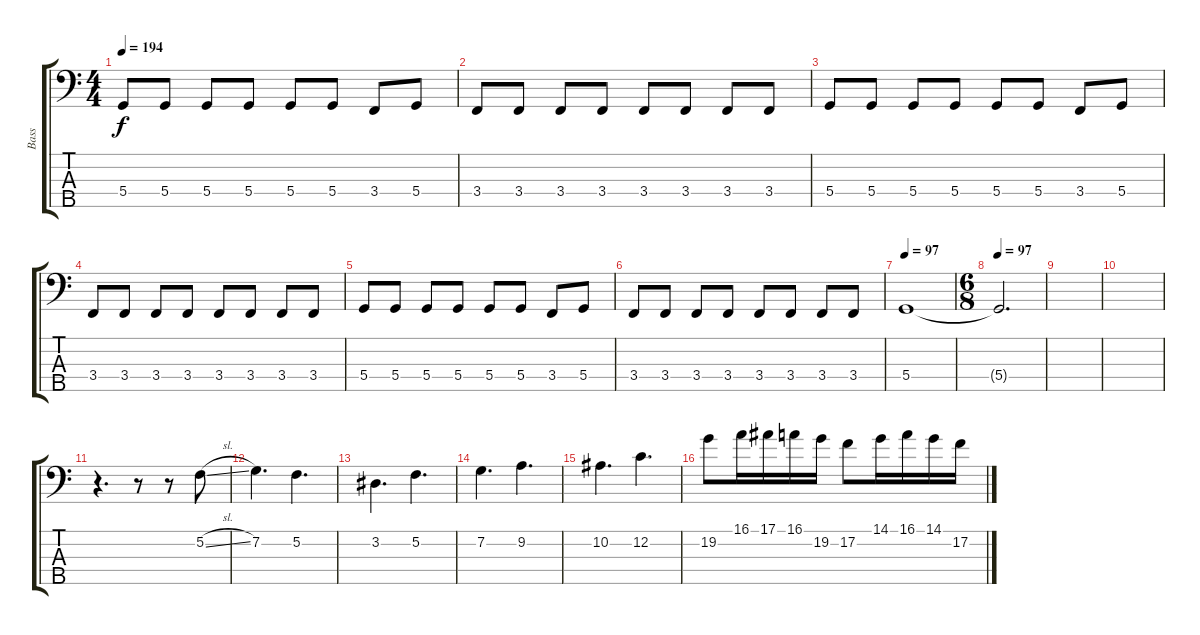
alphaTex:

\track ("Bass" "Bass") {instrument electricbassfinger}
\staff {score tabs}
\tuning (F2 C2 G1 D1 A0) {hide}
\ts (4 4)
\tempo 194
\clef f4
\ks c
5.4.8{dy f} 5.4.8 5.4.8 5.4.8 5.4.8 5.4.8 3.4.8 5.4.8 |
3.4.8 3.4.8 3.4.8 3.4.8 3.4.8 3.4.8 3.4.8 3.4.8 |
5.4.8 5.4.8 5.4.8 5.4.8 5.4.8 5.4.8 3.4.8 5.4.8 |
3.4.8 3.4.8 3.4.8 3.4.8 3.4.8 3.4.8 3.4.8 3.4.8 |
5.4.8 5.4.8 5.4.8 5.4.8 5.4.8 5.4.8 3.4.8 5.4.8 |
3.4.8 3.4.8 3.4.8 3.4.8 3.4.8 3.4.8 3.4.8 3.4.8 |
\tempo 97
5.4.1 |
\ts (6 8)
\tempo 97
5.4{t}.2{d} |
|
|
r.4{d} r.8 r.8 5.2{sl}.8 |
7.2.4{d} 5.2.4{d} |
3.2.4{d} 5.2.4{d} |
7.2.4{d} 9.2.4{d} |
10.2.4{d} 12.2.4{d} |
19.2.8 16.1.16 17.1.16 16.1.16 19.2.16 17.2.8 14.1.16 16.1.16 14.1.16 17.2.16
